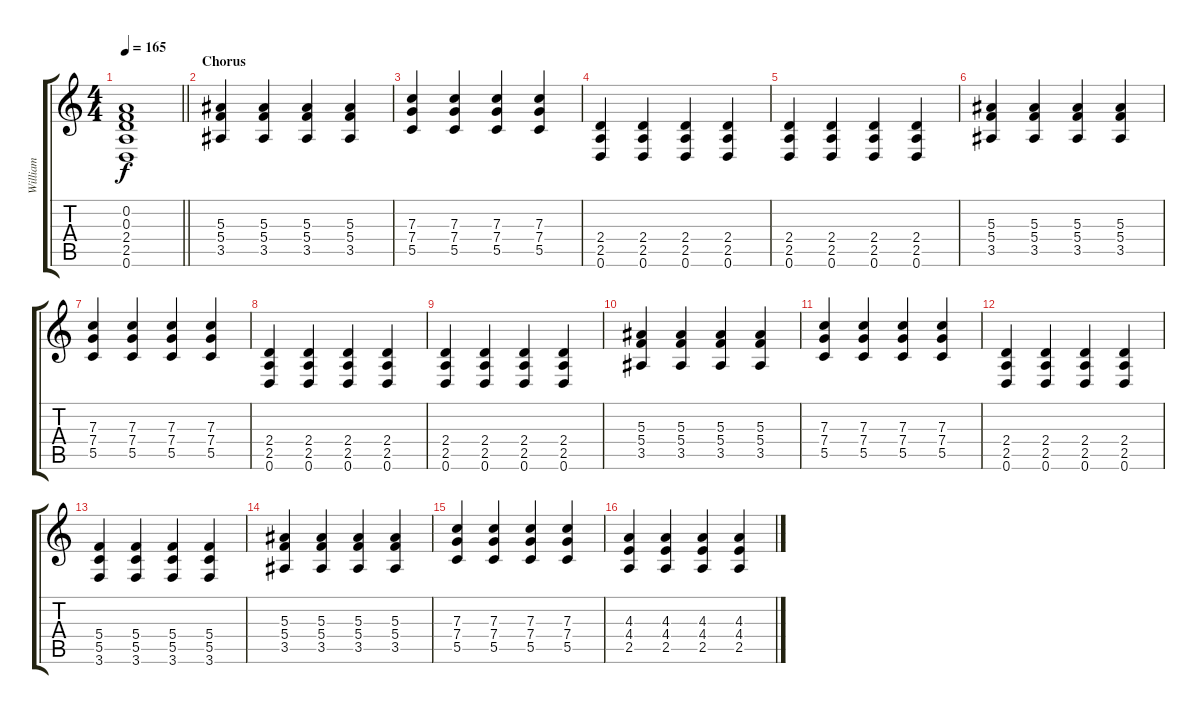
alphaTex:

\track ("William" "William") {instrument distortionguitar}
\staff {score tabs}
\tuning (D4 A3 F3 C3 G2 D2) {hide}
\ts (4 4)
\tempo 165
\clef g2
\barLineRight lightlight
\ks c
(0.2{t} 0.3{t} 2.4{t} 2.5{t} 0.6{t}).1{dy f} |
\section ("" "Chorus")
(5.3 5.4 3.5).4{instrument distortionguitar} (5.3 5.4 3.5).4 (5.3 5.4 3.5).4 (5.3 5.4 3.5).4 |
(7.3 7.4 5.5).4 (7.3 7.4 5.5).4 (7.3 7.4 5.5).4 (7.3 7.4 5.5).4 |
(2.4 2.5 0.6).4 (2.4 2.5 0.6).4 (2.4 2.5 0.6).4 (2.4 2.5 0.6).4 |
(2.4 2.5 0.6).4 (2.4 2.5 0.6).4 (2.4 2.5 0.6).4 (2.4 2.5 0.6).4 |
(5.3 5.4 3.5).4 (5.3 5.4 3.5).4 (5.3 5.4 3.5).4 (5.3 5.4 3.5).4 |
(7.3 7.4 5.5).4 (7.3 7.4 5.5).4 (7.3 7.4 5.5).4 (7.3 7.4 5.5).4 |
(2.4 2.5 0.6).4 (2.4 2.5 0.6).4 (2.4 2.5 0.6).4 (2.4 2.5 0.6).4 |
(2.4 2.5 0.6).4 (2.4 2.5 0.6).4 (2.4 2.5 0.6).4 (2.4 2.5 0.6).4 |
(5.3 5.4 3.5).4 (5.3 5.4 3.5).4 (5.3 5.4 3.5).4 (5.3 5.4 3.5).4 |
(7.3 7.4 5.5).4 (7.3 7.4 5.5).4 (7.3 7.4 5.5).4 (7.3 7.4 5.5).4 |
(2.4 2.5 0.6).4 (2.4 2.5 0.6).4 (2.4 2.5 0.6).4 (2.4 2.5 0.6).4 |
(5.4 5.5 3.6).4 (5.4 5.5 3.6).4 (5.4 5.5 3.6).4 (5.4 5.5 3.6).4 |
(5.3 5.4 3.5).4 (5.3 5.4 3.5).4 (5.3 5.4 3.5).4 (5.3 5.4 3.5).4 |
(7.3 7.4 5.5).4 (7.3 7.4 5.5).4 (7.3 7.4 5.5).4 (7.3 7.4 5.5).4 |
(4.3 4.4 2.5).4 (4.3 4.4 2.5).4 (4.3 4.4 2.5).4 (4.3 4.4 2.5).4
